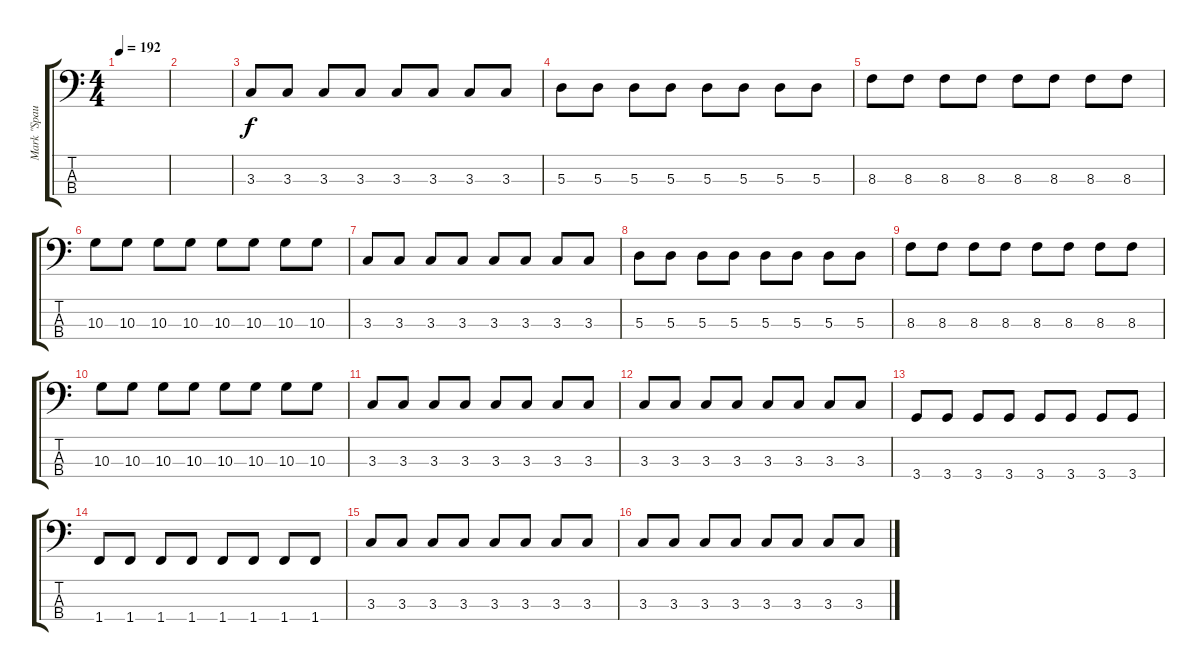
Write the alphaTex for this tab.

\track ("Mark \"Spaulding\" Hoppus" "Mark \"Spau") {instrument electricbasspick}
\staff {score tabs}
\tuning (G2 D2 A1 E1) {hide}
\ts (4 4)
\tempo 192
\clef f4
\ks c
|
|
3.3.8 3.3.8 3.3.8 3.3.8 3.3.8 3.3.8 3.3.8 3.3.8 |
5.3.8 5.3.8 5.3.8 5.3.8 5.3.8 5.3.8 5.3.8 5.3.8 |
8.3.8 8.3.8 8.3.8 8.3.8 8.3.8 8.3.8 8.3.8 8.3.8 |
10.3.8 10.3.8 10.3.8 10.3.8 10.3.8 10.3.8 10.3.8 10.3.8 |
3.3.8 3.3.8 3.3.8 3.3.8 3.3.8 3.3.8 3.3.8 3.3.8 |
5.3.8 5.3.8 5.3.8 5.3.8 5.3.8 5.3.8 5.3.8 5.3.8 |
8.3.8 8.3.8 8.3.8 8.3.8 8.3.8 8.3.8 8.3.8 8.3.8 |
10.3.8 10.3.8 10.3.8 10.3.8 10.3.8 10.3.8 10.3.8 10.3.8 |
3.3.8 3.3.8 3.3.8 3.3.8 3.3.8 3.3.8 3.3.8 3.3.8 |
3.3.8 3.3.8 3.3.8 3.3.8 3.3.8 3.3.8 3.3.8 3.3.8 |
3.4.8 3.4.8 3.4.8 3.4.8 3.4.8 3.4.8 3.4.8 3.4.8 |
1.4.8 1.4.8 1.4.8 1.4.8 1.4.8 1.4.8 1.4.8 1.4.8 |
3.3.8 3.3.8 3.3.8 3.3.8 3.3.8 3.3.8 3.3.8 3.3.8 |
3.3.8 3.3.8 3.3.8 3.3.8 3.3.8 3.3.8 3.3.8 3.3.8
